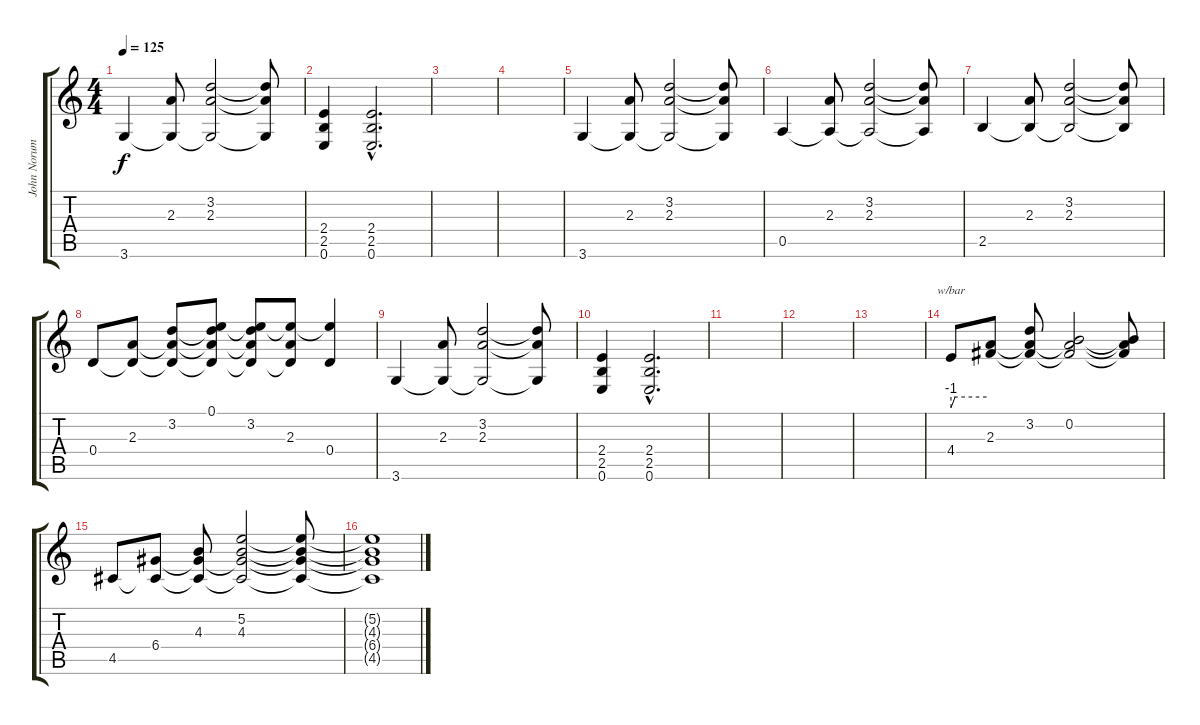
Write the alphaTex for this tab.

\track ("John Norum" "John Norum") {instrument electricguitarclean}
\staff {score tabs}
\tuning (E4 B3 G3 D3 A2 E2) {hide}
\ts (4 4)
\tempo 125
\clef g2
\ks c
3.6.4{dy f} (2.3 3.6{t}).8 (3.2 2.3 3.6{t}).2 (3.2{t} 2.3{t} 3.6{t}).8 |
(2.4 2.5 0.6).4 (2.4{hac} 2.5{hac} 0.6{hac}).2{d} |
|
|
3.6.4 (2.3 3.6{t}).8 (3.2 2.3 3.6{t}).2 (3.2{t} 2.3{t} 3.6{t}).8 |
0.5.4 (2.3 0.5{t}).8 (3.2 2.3 0.5{t}).2 (3.2{t} 2.3{t} 0.5{t}).8 |
2.5.4 (2.3 2.5{t}).8 (3.2 2.3 2.5{t}).2 (3.2{t} 2.3{t} 2.5{t}).8 |
0.4.8 (2.3 0.4{t}).8 (3.2 2.3{t} 0.4{t}).8 (0.1 3.2{t} 2.3{t} 0.4{t}).8 (0.1{t} 3.2 2.3{t} 0.4{t}).8 (0.1{t} 2.3 0.4{t}).8 (0.1{t} 0.4).4 |
3.6.4 (2.3 3.6{t}).8 (3.2 2.3 3.6{t}).2 (3.2{t} 2.3{t} 3.6{t}).8 |
(2.4 2.5 0.6).4{instrument electricguitarclean} (2.4{hac} 2.5{hac} 0.6{hac}).2{d} |
|
|
|
4.4.8{tbe (custom default 0 -4 7 0 60 0)} (2.3 4.4{t}).8 (3.2 2.3{t} 4.4{t}).8 (0.2 2.3{t} 4.4{t}).2 (0.2{t} 2.3{t} 4.4{t}).8 |
4.5.8{instrument electricguitarclean} (6.4 4.5{t}).8 (4.3 6.4{t} 4.5{t}).8 (5.2 4.3 6.4{t} 4.5{t}).2 (5.2{t} 4.3{t} 6.4{t} 4.5{t}).8 |
(5.2{t} 4.3{t} 6.4{t} 4.5{t}).1
